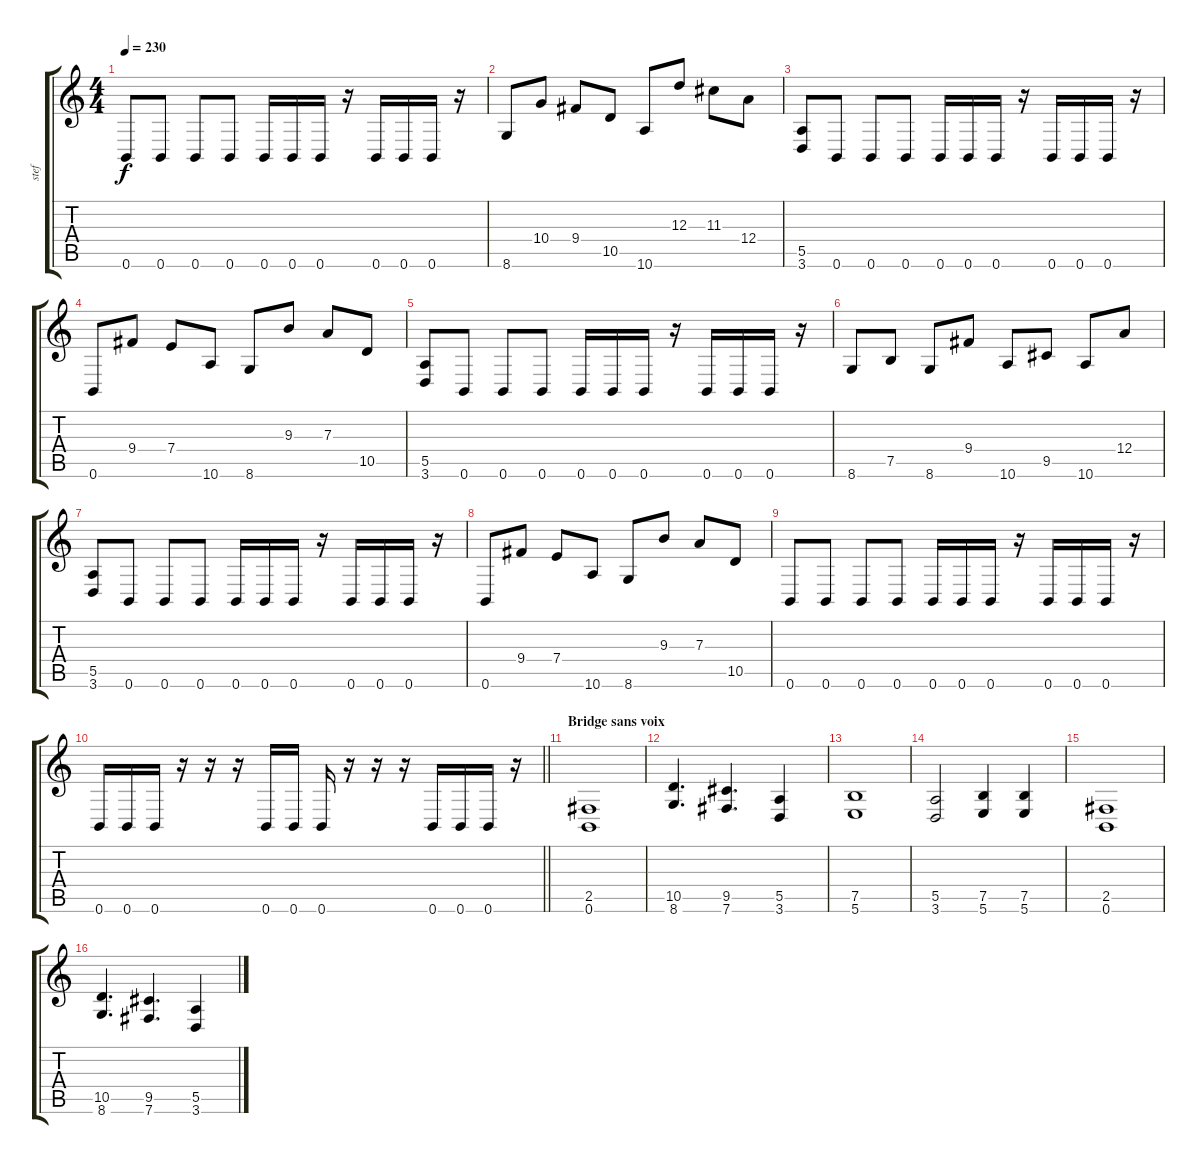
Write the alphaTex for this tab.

\track ("stef" "stef") {instrument distortionguitar}
\staff {score tabs}
\tuning (B3 Gb3 D3 A2 E2 B1) {hide}
\ts (4 4)
\tempo 230
\clef g2
\ks c
0.6.8{dy f} 0.6.8 0.6.8 0.6.8 0.6.16 0.6.16 0.6.16 r.16 0.6.16 0.6.16 0.6.16 r.16 |
8.6.8 10.4.8 9.4.8 10.5.8 10.6.8 12.3.8 11.3.8 12.4.8 |
(5.5 3.6).8 0.6.8 0.6.8 0.6.8 0.6.16 0.6.16 0.6.16 r.16 0.6.16 0.6.16 0.6.16 r.16 |
0.6.8 9.4.8 7.4.8 10.6.8 8.6.8 9.3.8 7.3.8 10.5.8 |
(5.5 3.6).8 0.6.8 0.6.8 0.6.8 0.6.16 0.6.16 0.6.16 r.16 0.6.16 0.6.16 0.6.16 r.16 |
8.6.8 7.5.8 8.6.8 9.4.8 10.6.8 9.5.8 10.6.8 12.4.8 |
(5.5 3.6).8 0.6.8 0.6.8 0.6.8 0.6.16 0.6.16 0.6.16 r.16 0.6.16 0.6.16 0.6.16 r.16 |
0.6.8 9.4.8 7.4.8 10.6.8 8.6.8 9.3.8 7.3.8 10.5.8 |
0.6.8 0.6.8 0.6.8 0.6.8 0.6.16 0.6.16 0.6.16 r.16 0.6.16 0.6.16 0.6.16 r.16 |
\barLineRight lightlight
0.6.16 0.6.16 0.6.16 r.16 r.16 r.16 0.6.16 0.6.16 0.6.16 r.16 r.16 r.16 0.6.16 0.6.16 0.6.16 r.16 |
\section ("" "Bridge sans voix")
(2.5 0.6).1 |
(10.5 8.6).4{d} (9.5 7.6).4{d} (5.5 3.6).4 |
(7.5 5.6).1 |
(5.5 3.6).2 (7.5 5.6).4 (7.5 5.6).4 |
(2.5 0.6).1 |
(10.5 8.6).4{d} (9.5 7.6).4{d} (5.5 3.6).4
